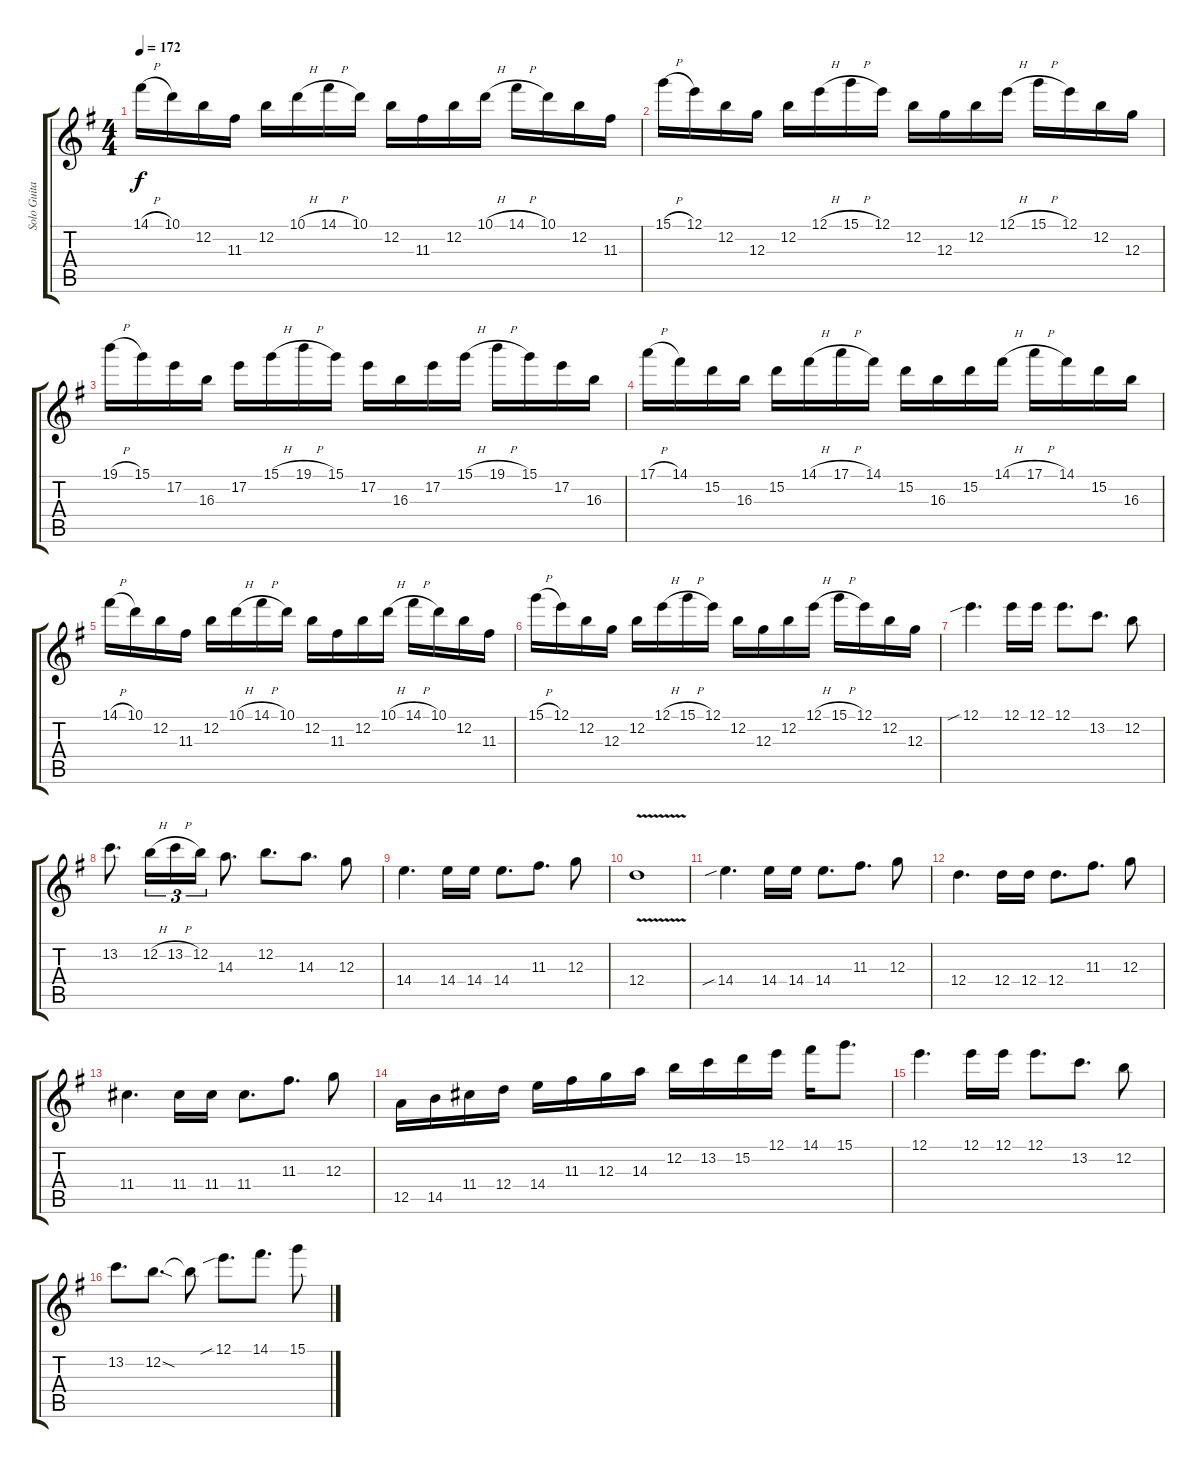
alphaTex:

\track ("Solo Guitar II" "Solo Guita") {instrument overdrivenguitar}
\staff {score tabs}
\tuning (E4 B3 G3 D3 A2 E2) {hide}
\ts (4 4)
\tempo 172
\clef g2
\ks eminor
14.1{h}.16{dy f} 10.1.16 12.2.16 11.3.16 12.2.16 10.1{h}.16 14.1{h}.16 10.1.16 12.2.16 11.3.16 12.2.16 10.1{h}.16 14.1{h}.16 10.1.16 12.2.16 11.3.16 |
15.1{h}.16 12.1.16 12.2.16 12.3.16 12.2.16 12.1{h}.16 15.1{h}.16 12.1.16 12.2.16 12.3.16 12.2.16 12.1{h}.16 15.1{h}.16 12.1.16 12.2.16 12.3.16 |
19.1{h}.16 15.1.16 17.2.16 16.3.16 17.2.16 15.1{h}.16 19.1{h}.16 15.1.16 17.2.16 16.3.16 17.2.16 15.1{h}.16 19.1{h}.16 15.1.16 17.2.16 16.3.16 |
17.1{h}.16 14.1.16 15.2.16 16.3.16 15.2.16 14.1{h}.16 17.1{h}.16 14.1.16 15.2.16 16.3.16 15.2.16 14.1{h}.16 17.1{h}.16 14.1.16 15.2.16 16.3.16 |
14.1{h}.16 10.1.16 12.2.16 11.3.16 12.2.16 10.1{h}.16 14.1{h}.16 10.1.16 12.2.16 11.3.16 12.2.16 10.1{h}.16 14.1{h}.16 10.1.16 12.2.16 11.3.16 |
15.1{h}.16 12.1.16 12.2.16 12.3.16 12.2.16 12.1{h}.16 15.1{h}.16 12.1.16 12.2.16 12.3.16 12.2.16 12.1{h}.16 15.1{h}.16 12.1.16 12.2.16 12.3.16 |
12.1{sib}.4{d} 12.1.16 12.1.16 12.1.8{d} 13.2.8{d} 12.2.8 |
13.2.8{d} 12.2{h}.16{tu (3 2)} 13.2{h}.16{tu (3 2)} 12.2.16{tu (3 2)} 14.3.8{d} 12.2.8{d} 14.3.8{d} 12.3.8 |
14.4.4{d} 14.4.16 14.4.16 14.4.8{d} 11.3.8{d} 12.3.8 |
12.4{v}.1 |
14.4{sib}.4{d} 14.4.16 14.4.16 14.4.8{d} 11.3.8{d} 12.3.8 |
12.4.4{d} 12.4.16 12.4.16 12.4.8{d} 11.3.8{d} 12.3.8 |
11.4.4{d} 11.4.16 11.4.16 11.4.8{d} 11.3.8{d} 12.3.8 |
12.5.16 14.5.16 11.4.16 12.4.16 14.4.16 11.3.16 12.3.16 14.3.16 12.2.16 13.2.16 15.2.16 12.1.16 14.1.16 15.1.8{d} |
12.1.4{d} 12.1.16 12.1.16 12.1.8{d} 13.2.8{d} 12.2.8 |
13.2.8{d} 12.2{sod}.8{d} 12.2{t}.8 12.1{sib}.8{d} 14.1.8{d} 15.1.8
